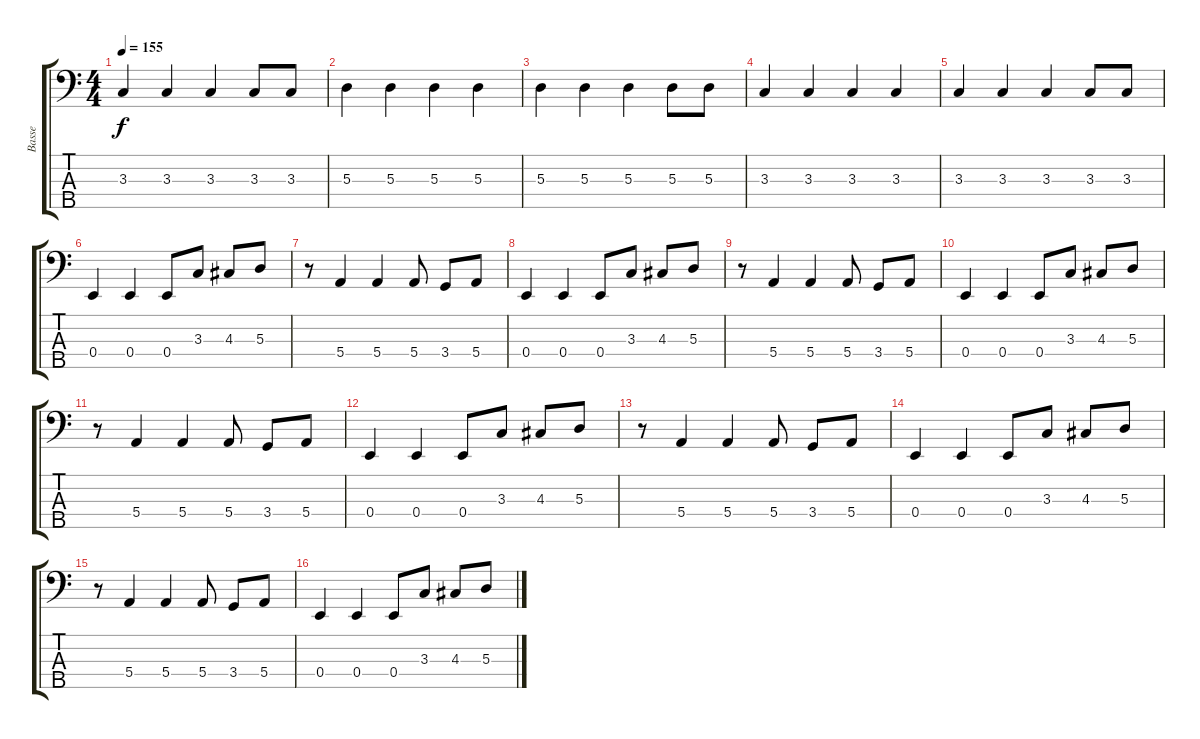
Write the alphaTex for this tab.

\track ("Basse" "Basse") {instrument electricbasspick}
\staff {score tabs}
\tuning (G2 D2 A1 E1 B0) {hide}
\ts (4 4)
\tempo 155
\clef f4
\ks c
3.3.4{dy f} 3.3.4 3.3.4 3.3.8 3.3.8 |
5.3.4 5.3.4 5.3.4 5.3.4 |
5.3.4 5.3.4 5.3.4 5.3.8 5.3.8 |
3.3.4 3.3.4 3.3.4 3.3.4 |
3.3.4 3.3.4 3.3.4 3.3.8 3.3.8 |
0.4.4 0.4.4 0.4.8 3.3.8 4.3.8 5.3.8 |
r.8 5.4.4 5.4.4 5.4.8 3.4.8 5.4.8 |
0.4.4 0.4.4 0.4.8 3.3.8 4.3.8 5.3.8 |
r.8 5.4.4 5.4.4 5.4.8 3.4.8 5.4.8 |
0.4.4 0.4.4 0.4.8 3.3.8 4.3.8 5.3.8 |
r.8 5.4.4 5.4.4 5.4.8 3.4.8 5.4.8 |
0.4.4 0.4.4 0.4.8 3.3.8 4.3.8 5.3.8 |
r.8 5.4.4 5.4.4 5.4.8 3.4.8 5.4.8 |
0.4.4 0.4.4 0.4.8 3.3.8 4.3.8 5.3.8 |
r.8 5.4.4 5.4.4 5.4.8 3.4.8 5.4.8 |
0.4.4 0.4.4 0.4.8 3.3.8 4.3.8 5.3.8
